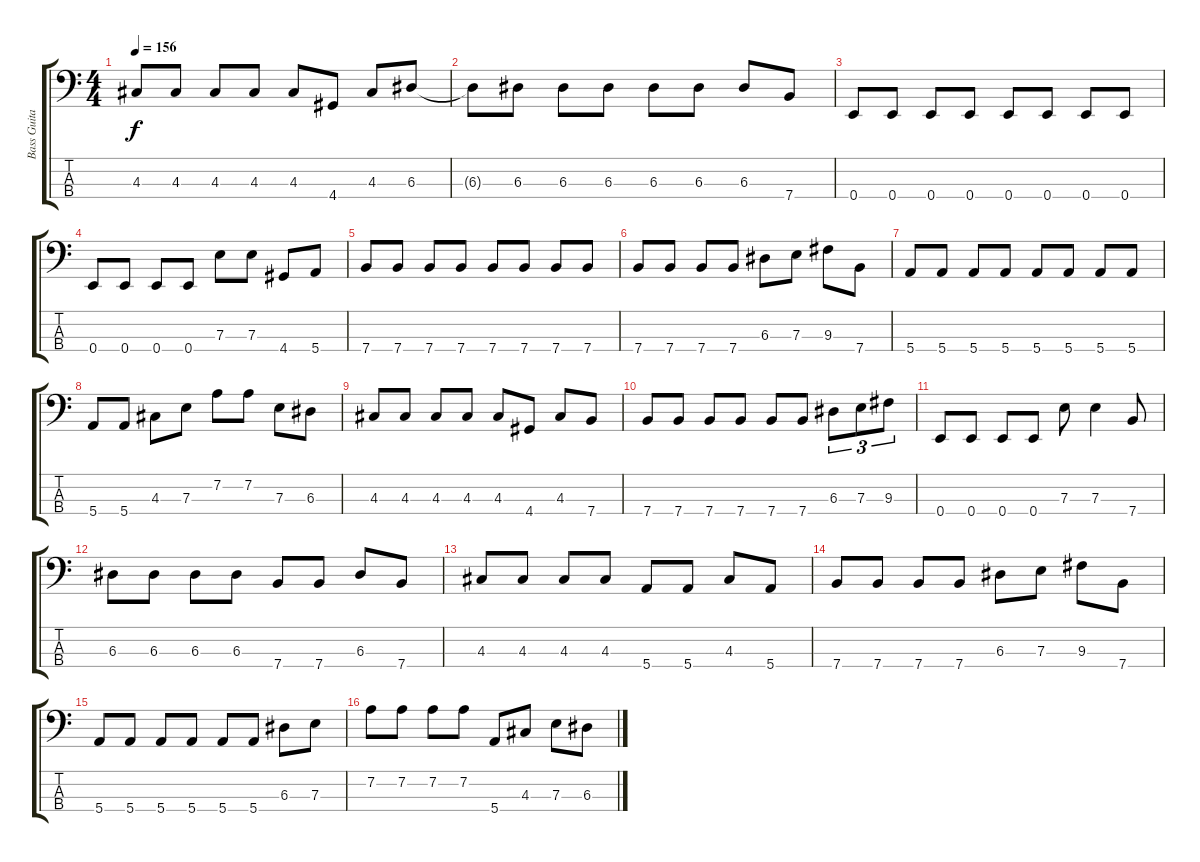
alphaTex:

\track ("Bass Guitar" "Bass Guita") {instrument electricbassfinger}
\staff {score tabs}
\tuning (G2 D2 A1 E1) {hide}
\ts (4 4)
\tempo 156
\clef f4
\ks c
4.3.8{dy f} 4.3.8 4.3.8 4.3.8 4.3.8 4.4.8 4.3.8 6.3.8 |
6.3{t}.8 6.3.8 6.3.8 6.3.8 6.3.8 6.3.8 6.3.8 7.4.8 |
0.4.8 0.4.8 0.4.8 0.4.8 0.4.8 0.4.8 0.4.8 0.4.8 |
0.4.8 0.4.8 0.4.8 0.4.8 7.3.8 7.3.8 4.4.8 5.4.8 |
7.4.8 7.4.8 7.4.8 7.4.8 7.4.8 7.4.8 7.4.8 7.4.8 |
7.4.8 7.4.8 7.4.8 7.4.8 6.3.8 7.3.8 9.3.8 7.4.8 |
5.4.8 5.4.8 5.4.8 5.4.8 5.4.8 5.4.8 5.4.8 5.4.8 |
5.4.8 5.4.8 4.3.8 7.3.8 7.2.8 7.2.8 7.3.8 6.3.8 |
4.3.8 4.3.8 4.3.8 4.3.8 4.3.8 4.4.8 4.3.8 7.4.8 |
7.4.8 7.4.8 7.4.8 7.4.8 7.4.8 7.4.8 6.3.8{tu (3 2)} 7.3.8{tu (3 2)} 9.3.8{tu (3 2)} |
0.4.8 0.4.8 0.4.8 0.4.8 7.3.8 7.3.4 7.4.8 |
6.3.8 6.3.8 6.3.8 6.3.8 7.4.8 7.4.8 6.3.8 7.4.8 |
4.3.8 4.3.8 4.3.8 4.3.8 5.4.8 5.4.8 4.3.8 5.4.8 |
7.4.8 7.4.8 7.4.8 7.4.8 6.3.8 7.3.8 9.3.8 7.4.8 |
5.4.8 5.4.8 5.4.8 5.4.8 5.4.8 5.4.8 6.3.8 7.3.8 |
7.2.8 7.2.8 7.2.8 7.2.8 5.4.8 4.3.8 7.3.8 6.3.8
